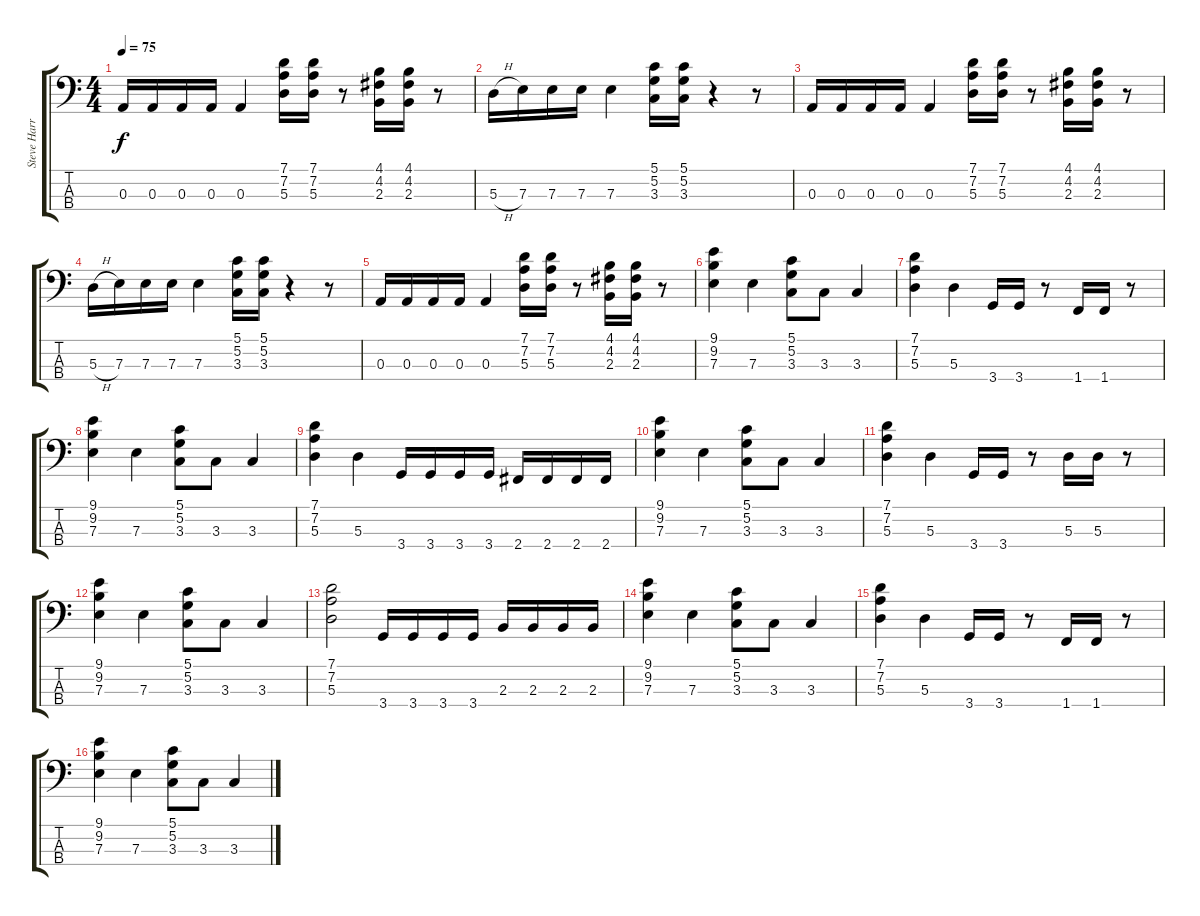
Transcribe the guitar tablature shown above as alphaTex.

\track ("Steve Harris" "Steve Harr") {instrument electricbassfinger}
\staff {score tabs}
\tuning (G2 D2 A1 E1) {hide}
\ts (4 4)
\tempo 75
\clef f4
\ks c
0.3.16{dy f} 0.3.16 0.3.16 0.3.16 0.3.4 (7.1 7.2 5.3).16 (7.1 7.2 5.3).16 r.8 (4.1 4.2 2.3).16 (4.1 4.2 2.3).16 r.8 |
5.3{h}.16 7.3.16 7.3.16 7.3.16 7.3.4 (5.1 5.2 3.3).16 (5.1 5.2 3.3).16 r.4 r.8 |
0.3.16 0.3.16 0.3.16 0.3.16 0.3.4 (7.1 7.2 5.3).16 (7.1 7.2 5.3).16 r.8 (4.1 4.2 2.3).16 (4.1 4.2 2.3).16 r.8 |
5.3{h}.16 7.3.16 7.3.16 7.3.16 7.3.4 (5.1 5.2 3.3).16 (5.1 5.2 3.3).16 r.4 r.8 |
0.3.16 0.3.16 0.3.16 0.3.16 0.3.4 (7.1 7.2 5.3).16 (7.1 7.2 5.3).16 r.8 (4.1 4.2 2.3).16 (4.1 4.2 2.3).16 r.8 |
(9.1 9.2 7.3).4 7.3.4 (5.1 5.2 3.3).8 3.3.8 3.3.4 |
(7.1 7.2 5.3).4 5.3.4 3.4.16 3.4.16 r.8 1.4.16 1.4.16 r.8 |
(9.1 9.2 7.3).4 7.3.4 (5.1 5.2 3.3).8 3.3.8 3.3.4 |
(7.1 7.2 5.3).4 5.3.4 3.4.16 3.4.16 3.4.16 3.4.16 2.4.16 2.4.16 2.4.16 2.4.16 |
(9.1 9.2 7.3).4 7.3.4 (5.1 5.2 3.3).8 3.3.8 3.3.4 |
(7.1 7.2 5.3).4 5.3.4 3.4.16 3.4.16 r.8 5.3.16 5.3.16 r.8 |
(9.1 9.2 7.3).4 7.3.4 (5.1 5.2 3.3).8 3.3.8 3.3.4 |
(7.1 7.2 5.3).2 3.4.16 3.4.16 3.4.16 3.4.16 2.3.16 2.3.16 2.3.16 2.3.16 |
(9.1 9.2 7.3).4 7.3.4 (5.1 5.2 3.3).8 3.3.8 3.3.4 |
(7.1 7.2 5.3).4 5.3.4 3.4.16 3.4.16 r.8 1.4.16 1.4.16 r.8 |
(9.1 9.2 7.3).4 7.3.4 (5.1 5.2 3.3).8 3.3.8 3.3.4
